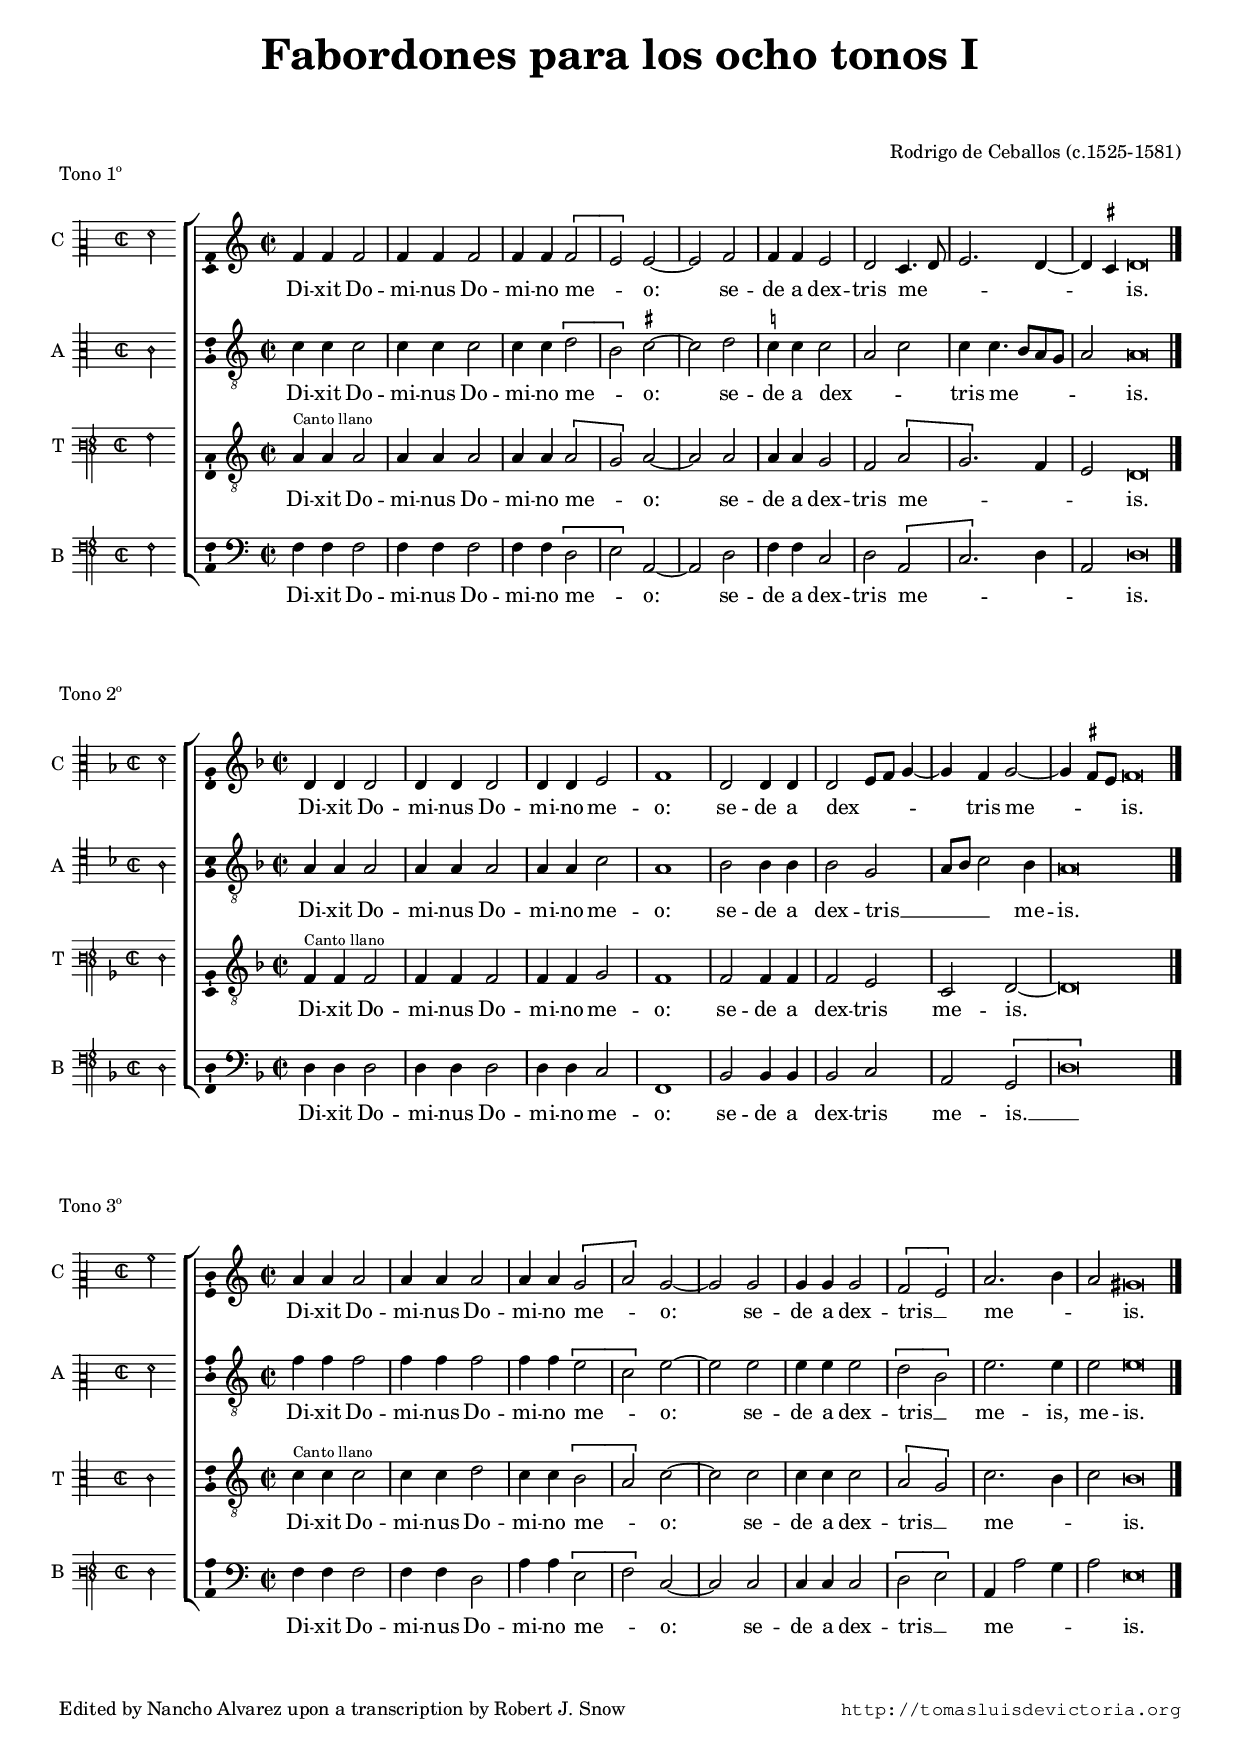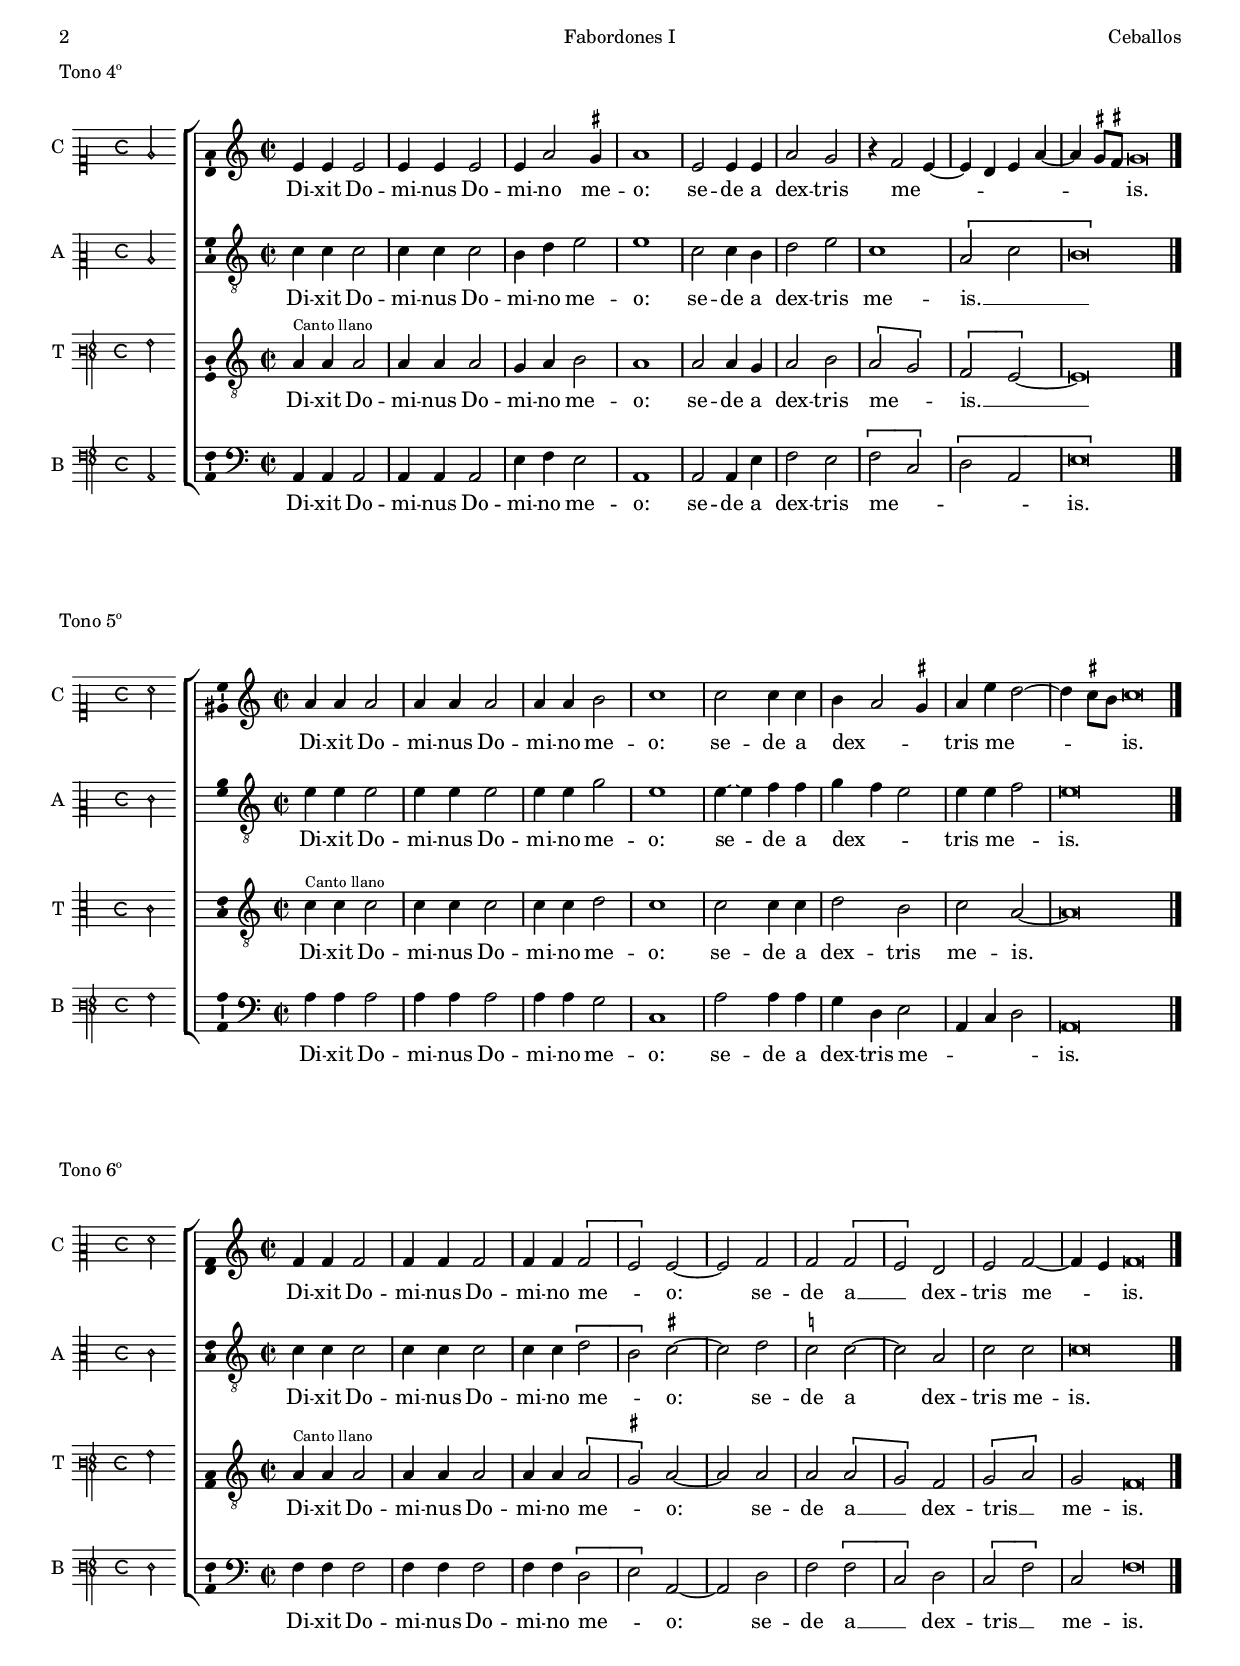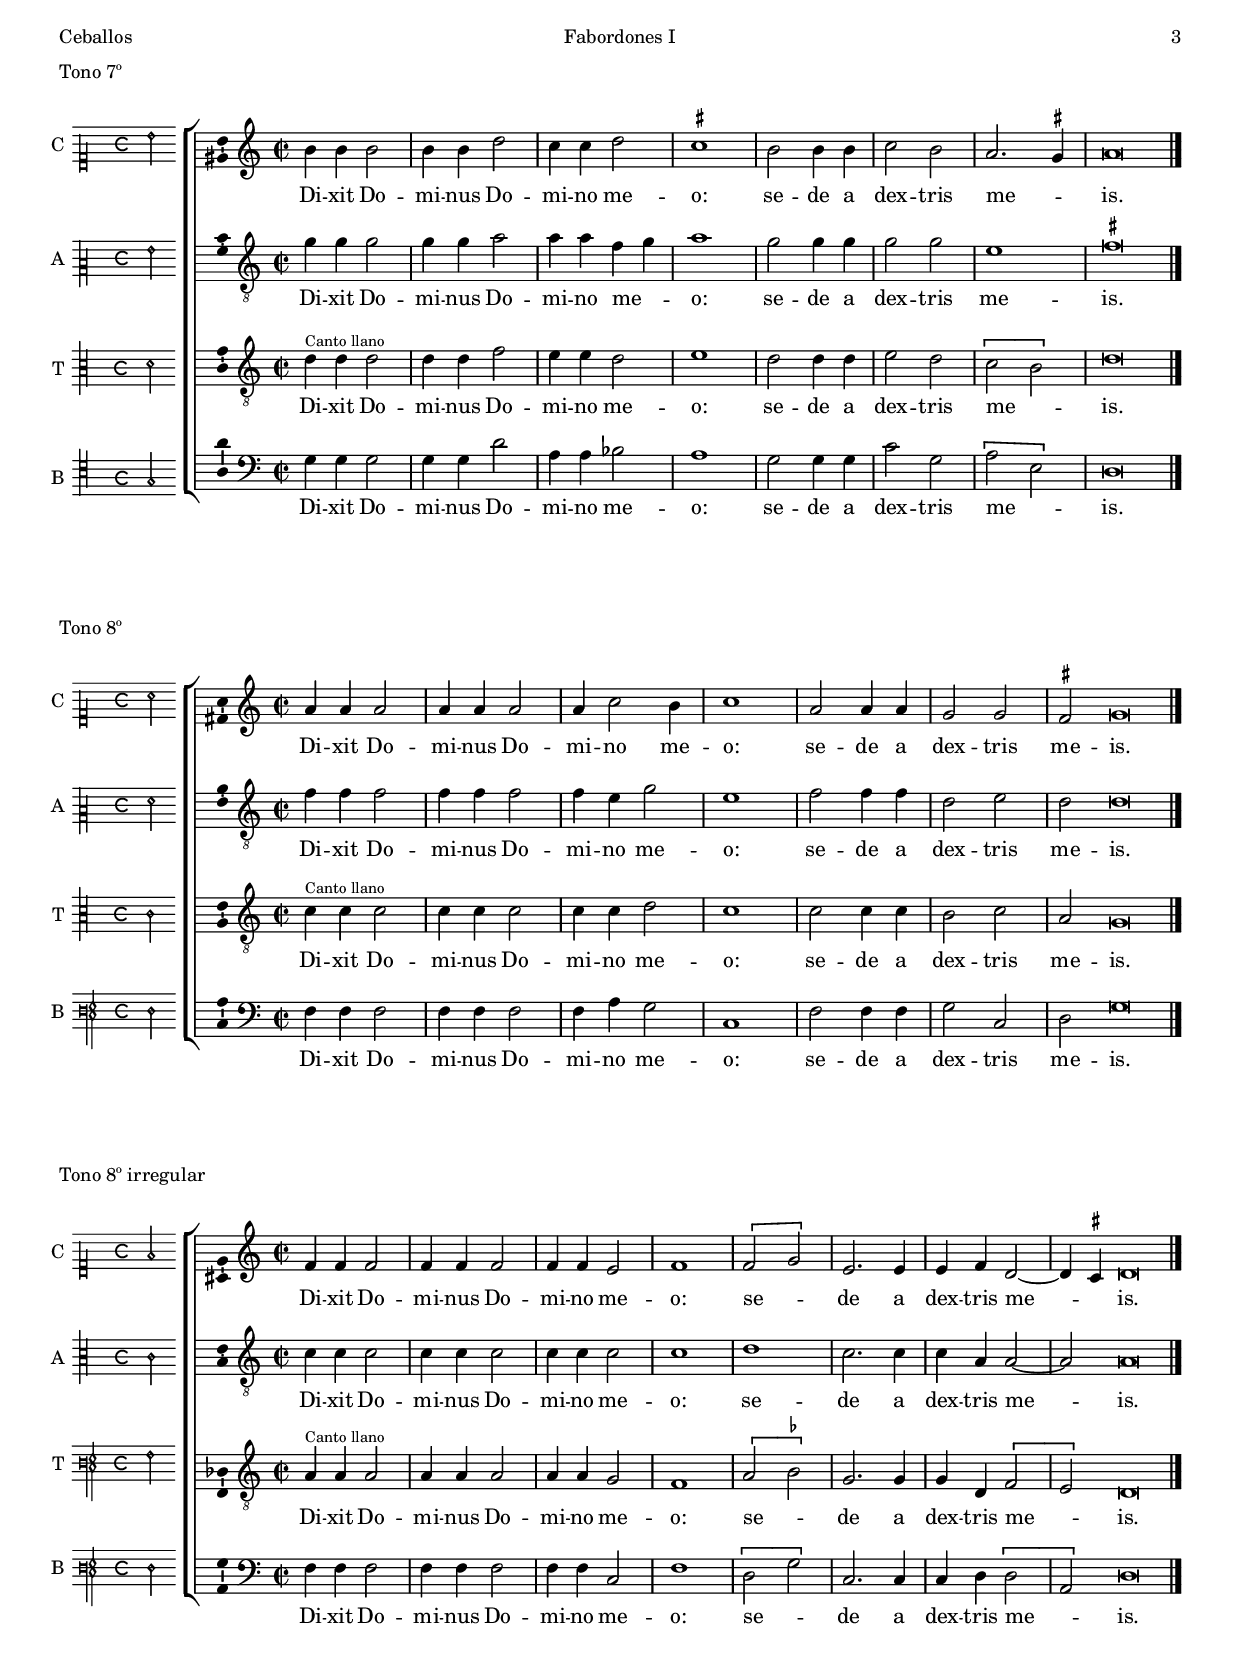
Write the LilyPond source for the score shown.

\version "2.22.0"

#(set-default-paper-size "a4")
#(set-global-staff-size 16.4)
#(ly:set-option 'point-and-click #f)
%mobile -s15.5 -i2.0 -ball

italicas=\override LyricText.font-shape = #'italic
rectas=\override LyricText.font-shape = #'upright
ss=\once \set suggestAccidentals = ##t
incipitwidth = 17.5
mtempo={\tempo 4 = 100}
mtempob={\tempo 4 = 50}
mt=#(define-music-function (offset) (number?) ; move lyric text
      #{ \once \override LyricText.X-offset = -$offset #})

htitle="Fabordones I"
hcomposer="Ceballos"

\header {
	title=\markup{\fontsize #3 "Fabordones para los ocho tonos I"}
	subtitle=\markup{\null \vspace #2 }
	composer="Rodrigo de Ceballos (c.1525-1581)"
        pdfauthor=\composer
	%opus="(-)"
%	poet=\markup{"}
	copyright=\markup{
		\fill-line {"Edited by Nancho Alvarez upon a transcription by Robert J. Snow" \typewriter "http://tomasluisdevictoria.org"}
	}
%	tagline=""
}


\markup{"Tono 1º"}


global={\key c \major \time 2/2
        \skip 1*9       
	\bar "|."
}

cantus=\relative c'{
	  f4 f f2
	  f4 f f2
	  f4 f \[f2
	  e\] e ~
	  e2 f
	  f4 f e2
	  d c4. d8
	  e2. d4 ~
	  d \ss cis \mtempob d\breve*1/4 \mtempo
}

altus=\relative c'{
	c4 c c2
	c4 c c2
	c4 c \[d2
	b\] \ss cis ~
	\ss cis d2
	\ss c!4 c c2
	a c
	c4 c4. b8 a g
	a2 a\breve*1/4
}

tenor=\relative c'{
s4*0^\markup{\fontsize #-2 "Canto llano"}
       a4 a a2
       a4 a a2
       a4 a \[a2
       g\] a ~
       a a2
       a4 a g2
       f \[a
       g2.\] f4
       e2 d\breve*1/4
}

bassus=\relative c{
	f4 f f2
	f4 f f2
	f4 f \[d2
	e\] a,2 ~
	a d2
	f4 f c2
	d \[a
	c2.\] d4
	a2 d\breve*1/4
}

textocantus=\lyricmode{
Di -- xit Do -- mi -- nus Do -- mi -- no me -- _ o:
se -- de a dex -- tris me -- _ _ _ _ is.
}

textoaltus=\lyricmode{
Di -- xit Do -- mi -- nus Do -- mi -- no me -- _ o:
se -- de a dex -- _ _ _tris me -- _ _ _ _ is.
}

textotenor=\lyricmode{
Di -- xit Do -- mi -- nus Do -- mi -- no me -- _ o:
se -- de a dex -- tris me -- _ _ _ is.
}

textobassus=\lyricmode{
Di -- xit Do -- mi -- nus Do -- mi -- no me -- _ o:
se -- de a dex -- tris me -- _ _ _ is.
}


incipitcantus=\markup{
	\score{
		{ 
		\set Staff.instrumentName="C "
		\override NoteHead.style = #'neomensural
		\override Staff.TimeSignature.style = #'neomensural
		\cadenzaOn 
		\clef "petrucci-c2"
		\key c \major
		\time 2/2
                f'2
		} 

	\layout { line-width=\incipitwidth indent = 0 }
	}
}

incipitaltus=\markup{
	\score{
		{ 
		\set Staff.instrumentName="A "
		\override NoteHead.style = #'neomensural 
		\override Staff.TimeSignature.style = #'neomensural
		\cadenzaOn 
		\clef "petrucci-c3"
		\key c \major
		\time 2/2
                c'2
		} 
	\layout { line-width=\incipitwidth indent = 0 }
	}
}


incipittenor=\markup{
	\score{
		{ 
		\set Staff.instrumentName="T "
		\override NoteHead.style = #'neomensural 
		\override Staff.TimeSignature.style = #'neomensural
		\cadenzaOn 
		\clef "petrucci-f3"
		\key c \major
		\time 2/2
                a2
		} 
	\layout { line-width=\incipitwidth indent=0 }
	}
}

incipitbassus=\markup{
	\score{
		{ 
		\set Staff.instrumentName="B "
		\override NoteHead.style = #'neomensural
		\override Staff.TimeSignature.style = #'neomensural
		\cadenzaOn 
		\clef "petrucci-f4"
		\key c \major
		\time 2/2
                f2
		} 
	\layout { line-width=\incipitwidth indent = 0 }
	}
}

\score {\transpose c' c'{
\new ChoirStaff<<

	\new Staff <<\global
	\new Voice="v1" {
		\set Staff.instrumentName=\incipitcantus
		\clef "treble"
		\cantus }
	\new Lyrics \lyricsto "v1" {\textocantus }
	>>

	\new Staff <<\global
	\new Voice="v2" {
		\set Staff.instrumentName=\incipitaltus
		\clef "G_8"
		\altus }
	\new Lyrics \lyricsto "v2" {\textoaltus }
	>>
	
	\new Staff <<\global
	\new Voice="v3" {
		\set Staff.instrumentName=\incipittenor
		\clef "G_8"
		\tenor }
	\new Lyrics \lyricsto "v3" {\textotenor }
	>>

	\new Staff <<\global
	\new Voice="v4" {
		\set Staff.instrumentName=\incipitbassus
		\clef "bass"
		\bassus }
	\new Lyrics \lyricsto "v4" {\textobassus }
	>>
	
>>

	} % transpose

\layout{ 
	\context {\Lyrics 
		\override VerticalAxisGroup.staff-affinity = #UP
		\override VerticalAxisGroup.nonstaff-relatedstaff-spacing =
			#'((basic-distance . 0) (minimum-distance . 0) (padding . 1))
		\override LyricText.font-size = #1.2
		\override LyricHyphen.minimum-distance = #0.5
	}
	\context {\Score 
		tempoHideNote = ##t
		\override BarNumber.padding = #2 
	}
	\context {\Voice 
		%melismaBusyProperties = #'()
		%autoBeaming = ##f
	}
	\context {\Staff 
                %\RemoveEmptyStaves
                %\override VerticalAxisGroup.remove-first = ##t
		\override VerticalAxisGroup.staff-staff-spacing =
			#'((basic-distance . 11) (minimum-distance . 0) (padding . 1))
		\consists Ambitus_engraver 
		\override LigatureBracket.padding = #1
	}
}

%\midi { \mtempo }

}

%%%%%%%%%%%%%%%%%%%%%% tono 2 %%%%%%%%%%%%%%%%%%%%%%%

%tablet \pageBreak
\markup{"Tono 2º"}

global={\key f \major \time 2/2
        \skip 1*8
	\bar "|."
}

cantus=\relative c'{
	d4 d d2
	d4 d d2
	d4 d e2
	f1
	d2 d4 d
	d2 e8 f g4 ~
	g f g2 ~
	g4 \ss fis8 e \mtempob fis\breve*1/4 \mtempo
}

altus=\relative c'{
	a4 a a2
	a4 a a2
	a4 a c2
	a1
	bes2 bes4 bes
	bes2 g 
	a8 bes c2 bes4
	a\breve*1/2
}

tenor=\relative c{
s4*0^\markup{\fontsize #-2 "Canto llano"}
       f4 f f2
       f4 f f2
       f4 f g2
       f1
       f2 f4 f
       f2 e
       c d ~
       d\breve*1/2
}

bassus=\relative c{
	d4 d d2
	d4 d d2
	d4 d c2
	f,1
	bes2 bes4 bes
	bes2 c
	a \[g
	d'\breve*1/2\]
}

textocantus=\lyricmode{
Di -- xit Do -- mi -- nus Do -- mi -- no me -- o:
se -- de a dex -- _ _ _ tris me -- _ _ is.
}

textoaltus=\lyricmode{
Di -- xit Do -- mi -- nus Do -- mi -- no me -- o:
se -- de a dex -- tris __ _ _ _ me -- is.
}

textotenor=\lyricmode{
Di -- xit Do -- mi -- nus Do -- mi -- no me -- o:
se -- de a dex -- tris me -- is.
}

textobassus=\lyricmode{
Di -- xit Do -- mi -- nus Do -- mi -- no me -- o:
se -- de a dex -- tris me -- is. __ _
}


incipitcantus=\markup{
	\score{
		{ 
		\set Staff.instrumentName="C "
		\override NoteHead.style = #'neomensural
		\override Staff.TimeSignature.style = #'neomensural
		\cadenzaOn 
		\clef "petrucci-c3"
		\key f \major
		\time 2/2
                d'2
		} 

	\layout { line-width=\incipitwidth indent = 0 }
	}
}

incipitaltus=\markup{
	\score{
		{ 
		\set Staff.instrumentName="A "
		\override NoteHead.style = #'neomensural 
		\override Staff.TimeSignature.style = #'neomensural
		\cadenzaOn 
		\clef "petrucci-c4"
		\key f \major
		\time 2/2
                a2
		} 
	\layout { line-width=\incipitwidth indent = 0 }
	}
}


incipittenor=\markup{
	\score{
		{ 
		\set Staff.instrumentName="T "
		\override NoteHead.style = #'neomensural 
		\override Staff.TimeSignature.style = #'neomensural
		\cadenzaOn 
		\clef "petrucci-f3"
		\key f \major
		\time 2/2
                f2
		} 
	\layout { line-width=\incipitwidth indent=0 }
	}
}

incipitbassus=\markup{
	\score{
		{ 
		\set Staff.instrumentName="B "
		\override NoteHead.style = #'neomensural
		\override Staff.TimeSignature.style = #'neomensural
		\cadenzaOn 
		\clef "petrucci-f4"
		\key f \major
		\time 2/2
                d2
		} 
	\layout { line-width=\incipitwidth indent = 0 }
	}
}

\score {\transpose c' c'{  
\new ChoirStaff<<

	\new Staff <<\global
	\new Voice="v1" {
		\set Staff.instrumentName=\incipitcantus
		\clef "treble"
		\cantus }
	\new Lyrics \lyricsto "v1" {\textocantus }
	>>

	\new Staff <<\global
	\new Voice="v2" {
		\set Staff.instrumentName=\incipitaltus
		\clef "G_8"
		\altus }
	\new Lyrics \lyricsto "v2" {\textoaltus }
	>>
	
	\new Staff <<\global
	\new Voice="v3" {
		\set Staff.instrumentName=\incipittenor
		\clef "G_8"
		\tenor }
	\new Lyrics \lyricsto "v3" {\textotenor }
	>>

	\new Staff <<\global
	\new Voice="v4" {
		\set Staff.instrumentName=\incipitbassus
		\clef "bass"
		\bassus }
	\new Lyrics \lyricsto "v4" {\textobassus }
	>>
	
>>

	} % transpose

\layout{ 
	\context {\Lyrics 
		\override VerticalAxisGroup.staff-affinity = #UP
		\override VerticalAxisGroup.nonstaff-relatedstaff-spacing =
			#'((basic-distance . 0) (minimum-distance . 0) (padding . 1))
		\override LyricText.font-size = #1.2
		\override LyricHyphen.minimum-distance = #0.5
	}
	\context {\Score 
		tempoHideNote = ##t
		\override BarNumber.padding = #2 
	}
	\context {\Voice 
		%melismaBusyProperties = #'()
		%autoBeaming = ##f
	}
	\context {\Staff 
                %\RemoveEmptyStaves
                %\override VerticalAxisGroup.remove-first = ##t
		\override VerticalAxisGroup.staff-staff-spacing =
			#'((basic-distance . 11) (minimum-distance . 0) (padding . 1))
		\consists Ambitus_engraver 
		\override LigatureBracket.padding = #1
	}
}

%\midi { \mtempo }

}

%%%%%%%%%%%%%%%% tono 3 %%%%%%%%%%%%%%%%%5

%tablet \pageBreak
\markup{"Tono 3º"}

global={\key c \major \time 2/2
        \skip 1*9
	\bar "|."
}

cantus=\relative c''{
	a4 a a2
	a4 a a2
	a4 a \[g2
	a\] g2 ~
	g g2
	g4 g g2
	\[f2 e\]
	a2. b4
	a2 \mtempob gis\breve*1/4 \mtempo
}

altus=\relative c'{
	f4 f f2
	f4 f f2
	f4 f \[e2
	c\] e2 ~
	e e2
	e4 e e2
	\[d b\]
	e2. e4
	e2 e\breve*1/4
}

tenor=\relative c'{
s4*0^\markup{\fontsize #-2 "Canto llano"}
       c4 c c2
       c4 c d2
       c4 c \[b2
       a\] c2 ~
       c c2
       c4 c c2
       \[a g\]
       c2. b4
       c2 b\breve*1/4
}

bassus=\relative c{
	f4 f f2
	f4 f d2
	a'4 a \[e2
	f\] c2 ~
	c c2
	c4 c c2
	\[d2 e\]
	a,4 a'2 g4
	a2 e\breve*1/4
}

textocantus=\lyricmode{
Di -- xit Do -- mi -- nus Do -- mi -- no me -- _ o:
se -- de a dex -- tris __ _ me -- _ _ is.
}

textoaltus=\lyricmode{
Di -- xit Do -- mi -- nus Do -- mi -- no me -- _ o:
se -- de a dex -- tris __ _ me -- is, me -- is.
}

textotenor=\lyricmode{
Di -- xit Do -- mi -- nus Do -- mi -- no me -- _ o:
se -- de a dex -- tris __ _ me -- _ _ is.
}

textobassus=\lyricmode{
Di -- xit Do -- mi -- nus Do -- mi -- no me -- _ o:
se -- de a dex -- tris __ _ me -- _ _ _ is.
}


incipitcantus=\markup{
	\score{
		{ 
		\set Staff.instrumentName="C "
		\override NoteHead.style = #'neomensural
		\override Staff.TimeSignature.style = #'neomensural
		\cadenzaOn 
		\clef "petrucci-c2"
		\key c \major
		\time 2/2
                a'2
		} 

	\layout { line-width=\incipitwidth indent = 0 }
	}
}

incipitaltus=\markup{
	\score{
		{ 
		\set Staff.instrumentName="A "
		\override NoteHead.style = #'neomensural 
		\override Staff.TimeSignature.style = #'neomensural
		\cadenzaOn 
		\clef "petrucci-c2"
		\key c \major
		\time 2/2
                f'2
		} 
	\layout { line-width=\incipitwidth indent = 0 }
	}
}


incipittenor=\markup{
	\score{
		{ 
		\set Staff.instrumentName="T "
		\override NoteHead.style = #'neomensural 
		\override Staff.TimeSignature.style = #'neomensural
		\cadenzaOn 
		\clef "petrucci-c3"
		\key c \major
		\time 2/2
                c'2
		} 
	\layout { line-width=\incipitwidth indent=0 }
	}
}

incipitbassus=\markup{
	\score{
		{ 
		\set Staff.instrumentName="B "
		\override NoteHead.style = #'neomensural
		\override Staff.TimeSignature.style = #'neomensural
		\cadenzaOn 
		\clef "petrucci-f3"
		\key c \major
		\time 2/2
                f2
		} 
	\layout { line-width=\incipitwidth indent = 0 }
	}
}

\score {\transpose c' c'{
\new ChoirStaff<<

	\new Staff <<\global
	\new Voice="v1" {
		\set Staff.instrumentName=\incipitcantus
		\clef "treble"
		\cantus }
	\new Lyrics \lyricsto "v1" {\textocantus }
	>>

	\new Staff <<\global
	\new Voice="v2" {
		\set Staff.instrumentName=\incipitaltus
		\clef "G_8"
		\altus }
	\new Lyrics \lyricsto "v2" {\textoaltus }
	>>
	
	\new Staff <<\global
	\new Voice="v3" {
		\set Staff.instrumentName=\incipittenor
		\clef "G_8"
		\tenor }
	\new Lyrics \lyricsto "v3" {\textotenor }
	>>

	\new Staff <<\global
	\new Voice="v4" {
		\set Staff.instrumentName=\incipitbassus
		\clef "bass"
		\bassus }
	\new Lyrics \lyricsto "v4" {\textobassus }
	>>
	
>>

	} % transpose

\layout{ 
	\context {\Lyrics 
		\override VerticalAxisGroup.staff-affinity = #UP
		\override VerticalAxisGroup.nonstaff-relatedstaff-spacing =
			#'((basic-distance . 0) (minimum-distance . 0) (padding . 1))
		\override LyricText.font-size = #1.2
		\override LyricHyphen.minimum-distance = #0.5
	}
	\context {\Score 
		tempoHideNote = ##t
		\override BarNumber.padding = #2 
	}
	\context {\Voice 
		%melismaBusyProperties = #'()
		%autoBeaming = ##f
	}
	\context {\Staff 
                %\RemoveEmptyStaves
                %\override VerticalAxisGroup.remove-first = ##t
		\override VerticalAxisGroup.staff-staff-spacing =
			#'((basic-distance . 11) (minimum-distance . 0) (padding . 1))
		\consists Ambitus_engraver 
		\override LigatureBracket.padding = #1
	}
}

%\midi { \mtempo }

}

%%%%%%%%%%%%%%% tono 4 %%%%%%%%%%%%%%%%%%%%%

%tablet \pageBreak
\markup{\vspace #1 "Tono 4º"}

global={\key c \major \time 2/2
        \skip 1*9
	\bar "|."
}

cantus=\relative c'{
	e4 e e2
	e4 e e2
	e4 a2 \ss gis4
	a1
	e2 e4 e
	a2 g
	r4 f2 e4 ~
	e d e a ~
	a \ss gis8 \ss fis \mtempob gis\breve*1/4 \mtempo
}

altus=\relative c'{
	c4 c c2
	c4 c c2
	b4 d e2
	e1
	c2 c4 b
	d2 e
	c1
	\[a2 c
	b\breve*1/2\]
}

tenor=\relative c'{
s4*0^\markup{\fontsize #-2 "Canto llano"}
        a4 a a2
        a4 a a2
        g4 a b2
        a1
        a2 a4 g
        a2 b
        \[a2 g\]
        \[f2 e ~ \]
        e\breve*1/2
}

bassus=\relative c{
	a4 a a2
	a4 a a2
	e'4 f e2
	a,1
	a2 a4 e'
	f2 e
	\[f2 c\]
	\[d2 a
	e'\breve*1/2 \]
}

textocantus=\lyricmode{
Di -- xit Do -- mi -- nus Do -- mi -- no me -- o:
se -- de a dex -- tris me -- _ _ _ _ _ _ is.
}

textoaltus=\lyricmode{
Di -- xit Do -- mi -- nus Do -- mi -- no me -- o:
se -- de a dex -- tris me -- is. __ _ _ 
}

textotenor=\lyricmode{
Di -- xit Do -- mi -- nus Do -- mi -- no me -- o:
se -- de a dex -- tris me -- _ is. __ _ 
}

textobassus=\lyricmode{
Di -- xit Do -- mi -- nus Do -- mi -- no me -- o:
se -- de a dex -- tris me -- _ _ _ is. % falta dextris
}


incipitcantus=\markup{
	\score{
		{ 
		\set Staff.instrumentName="C "
		\override NoteHead.style = #'neomensural
		\override Staff.TimeSignature.style = #'neomensural
		\cadenzaOn 
		\clef "petrucci-c1"
		\key c \major
		\time 4/4
                e'2
		} 

	\layout { line-width=\incipitwidth indent = 0 }
	}
}

incipitaltus=\markup{
	\score{
		{ 
		\set Staff.instrumentName="A "
		\override NoteHead.style = #'neomensural 
		\override Staff.TimeSignature.style = #'neomensural
		\cadenzaOn 
		\clef "petrucci-c2"
		\key c \major
		\time 4/4
                c'2
		} 
	\layout { line-width=\incipitwidth indent = 0 }
	}
}


incipittenor=\markup{
	\score{
		{ 
		\set Staff.instrumentName="T "
		\override NoteHead.style = #'neomensural 
		\override Staff.TimeSignature.style = #'neomensural
		\cadenzaOn 
		\clef "petrucci-f3"
		\key c \major
		\time 4/4
                a2
		} 
	\layout { line-width=\incipitwidth indent=0 }
	}
}

incipitbassus=\markup{
	\score{
		{ 
		\set Staff.instrumentName="B "
		\override NoteHead.style = #'neomensural
		\override Staff.TimeSignature.style = #'neomensural
		\cadenzaOn 
		\clef "petrucci-f4"
		\key c \major
		\time 4/4
                a,2
		} 
	\layout { line-width=\incipitwidth indent = 0 }
	}
}

\score {\transpose c' c'{
\new ChoirStaff<<

	\new Staff <<\global
	\new Voice="v1" {
		\set Staff.instrumentName=\incipitcantus
		\clef "treble"
		\cantus }
	\new Lyrics \lyricsto "v1" {\textocantus }
	>>

	\new Staff <<\global
	\new Voice="v2" {
		\set Staff.instrumentName=\incipitaltus
		\clef "G_8"
		\altus }
	\new Lyrics \lyricsto "v2" {\textoaltus }
	>>
	
	\new Staff <<\global
	\new Voice="v3" {
		\set Staff.instrumentName=\incipittenor
		\clef "G_8"
		\tenor }
	\new Lyrics \lyricsto "v3" {\textotenor }
	>>

	\new Staff <<\global
	\new Voice="v4" {
		\set Staff.instrumentName=\incipitbassus
		\clef "bass"
		\bassus }
	\new Lyrics \lyricsto "v4" {\textobassus }
	>>
	
>>

	} % transpose

\layout{ 
	\context {\Lyrics 
		\override VerticalAxisGroup.staff-affinity = #UP
		\override VerticalAxisGroup.nonstaff-relatedstaff-spacing =
			#'((basic-distance . 0) (minimum-distance . 0) (padding . 1))
		\override LyricText.font-size = #1.2
		\override LyricHyphen.minimum-distance = #0.5
	}
	\context {\Score 
		tempoHideNote = ##t
		\override BarNumber.padding = #2 
	}
	\context {\Voice 
		%melismaBusyProperties = #'()
		%autoBeaming = ##f
	}
	\context {\Staff 
                %\RemoveEmptyStaves
                %\override VerticalAxisGroup.remove-first = ##t
		\override VerticalAxisGroup.staff-staff-spacing =
			#'((basic-distance . 11) (minimum-distance . 0) (padding . 1))
		\consists Ambitus_engraver 
		\override LigatureBracket.padding = #1
	}
}

%\midi { \mtempo }

}

%%%%%%%%%%%%%%%%%%% tono 5 %%%%%%%%%%%%%%%%%%%

%tablet \pageBreak
\markup{"Tono 5º"}

global={\key c \major \time 2/2
        \skip 1*8
	\bar "|."
}

cantus=\relative c''{
	a4 a a2
	a4 a a2
	a4 a b2
	c1
	c2 c4 c
	b4 a2 \ss gis4
	a4 e' d2 ~
	d4 \ss cis8 b \mtempob cis\breve*1/4 \mtempo
}

altus=\relative c'{
	e4 e e2
	e4 e e2
	e4 e g2
	e1
	\tieDashed
	e4 ~ e f f
	\tieSolid
	g f e2
	e4 e f2
	e\breve*1/2
}

tenor=\relative c'{
s4*0^\markup{\fontsize #-2 "Canto llano"}
       c4 c c2
       c4 c c2
       c4 c d2
       c1
       c2 c4 c
       d2 b
       c a ~
       a\breve*1/2
}

bassus=\relative c'{
       a4 a a2
       a4 a a2
       a4 a g2
       c,1
       a'2 a4 a
       g4 d e2
       a,4 c d2
       a\breve*1/2
}

textocantus=\lyricmode{
Di -- xit Do -- mi -- nus Do -- mi -- no me -- o:
se -- de a dex -- _ _ tris me -- _ _ _ is.
}

textoaltus=\lyricmode{
Di -- xit Do -- mi -- nus Do -- mi -- no me -- o:
se -- de a dex -- _ _ tris me -- _ is.
}

textotenor=\lyricmode{
Di -- xit Do -- mi -- nus Do -- mi -- no me -- o:
se -- de a dex -- tris me -- is.
}

textobassus=\lyricmode{
Di -- xit Do -- mi -- nus Do -- mi -- no me -- o:
se -- de a dex -- tris me -- _ _ _ is.
}


incipitcantus=\markup{
	\score{
		{ 
		\set Staff.instrumentName="C "
		\override NoteHead.style = #'neomensural
		\override Staff.TimeSignature.style = #'neomensural
		\cadenzaOn 
		\clef "petrucci-c1"
		\key c \major
		\time 4/4
                a'2
		} 

	\layout { line-width=\incipitwidth indent = 0 }
	}
}

incipitaltus=\markup{
	\score{
		{ 
		\set Staff.instrumentName="A "
		\override NoteHead.style = #'neomensural 
		\override Staff.TimeSignature.style = #'neomensural
		\cadenzaOn 
		\clef "petrucci-c2"
		\key c \major
		\time 4/4
                e'2
		} 
	\layout { line-width=\incipitwidth indent = 0 }
	}
}


incipittenor=\markup{
	\score{
		{ 
		\set Staff.instrumentName="T "
		\override NoteHead.style = #'neomensural 
		\override Staff.TimeSignature.style = #'neomensural
		\cadenzaOn 
		\clef "petrucci-c3"
		\key c \major
		\time 4/4
                c'2
		} 
	\layout { line-width=\incipitwidth indent=0 }
	}
}

incipitbassus=\markup{
	\score{
		{ 
		\set Staff.instrumentName="B "
		\override NoteHead.style = #'neomensural
		\override Staff.TimeSignature.style = #'neomensural
		\cadenzaOn 
		\clef "petrucci-f3"
		\key c \major
		\time 4/4
                a2
		} 
	\layout { line-width=\incipitwidth indent = 0 }
	}
}

\score {\transpose c' c'{
\new ChoirStaff<<

	\new Staff <<\global
	\new Voice="v1" {
		\set Staff.instrumentName=\incipitcantus
		\clef "treble"
		\cantus }
	\new Lyrics \lyricsto "v1" {\textocantus }
	>>

	\new Staff <<\global
	\new Voice="v2" {
		\set Staff.instrumentName=\incipitaltus
		\clef "G_8"
		\altus }
	\new Lyrics \lyricsto "v2" {\textoaltus }
	>>
	
	\new Staff <<\global
	\new Voice="v3" {
		\set Staff.instrumentName=\incipittenor
		\clef "G_8"
		\tenor }
	\new Lyrics \lyricsto "v3" {\textotenor }
	>>

	\new Staff <<\global
	\new Voice="v4" {
		\set Staff.instrumentName=\incipitbassus
		\clef "bass"
		\bassus }
	\new Lyrics \lyricsto "v4" {\textobassus }
	>>
	
>>

	} % transpose

\layout{ 
	\context {\Lyrics 
		\override VerticalAxisGroup.staff-affinity = #UP
		\override VerticalAxisGroup.nonstaff-relatedstaff-spacing =
			#'((basic-distance . 0) (minimum-distance . 0) (padding . 1))
		\override LyricText.font-size = #1.2
		\override LyricHyphen.minimum-distance = #0.5
	}
	\context {\Score 
		tempoHideNote = ##t
		\override BarNumber.padding = #2 
	}
	\context {\Voice 
		%melismaBusyProperties = #'()
		%autoBeaming = ##f
	}
	\context {\Staff 
                %\RemoveEmptyStaves
                %\override VerticalAxisGroup.remove-first = ##t
		\override VerticalAxisGroup.staff-staff-spacing =
			#'((basic-distance . 11) (minimum-distance . 0) (padding . 1))
		\consists Ambitus_engraver 
		\override LigatureBracket.padding = #1
	}
}

%\midi { \mtempo }

}

%%%%%%%%%%%%%%%%%%%%%%% tono 6 %%%%%%%%%%%%%%%%%%

%tablet \pageBreak
\markup{"Tono 6º"}

global={\key c \major \time 2/2
        \skip 1*9
	\bar "|."
}

cantus=\relative c'{
	f4 f f2
	f4 f f2
	f4 f \[f2
	e\] e2 ~
	e f2
	f \[f2
	e\] d
	e f2 ~
	f4 e \mtempob f\breve*1/4 \mtempo
}

altus=\relative c'{
	c4 c c2
	c4 c c2
	c4 c \[d2
	b\] \ss cis ~
	\ss cis d
	\ss c! c ~
	c a
	c c
	c\breve*1/2
}

tenor=\relative c'{
s4*0^\markup{\fontsize #-2 "Canto llano"}
        a4 a a2 
        a4 a a2
        a4 a \[a2
        \ss gis\] a2 ~
        a a
        a \[a 
        g\] f
        \[g a\]
        g f\breve*1/4
}

bassus=\relative c{
	f4 f f2
	f4 f f2
	f4 f \[d2
	e\] a,2 ~
	a d2
	f \[f
	c\] d2
	\[c f\]
	c f\breve*1/4
}

textocantus=\lyricmode{
Di -- xit Do -- mi -- nus Do -- mi -- no me -- _ o:
se -- de a __ _ dex -- tris me -- _ is.
}

textoaltus=\lyricmode{
Di -- xit Do -- mi -- nus Do -- mi -- no me -- _ o:
se -- de a dex -- tris me -- is.
}

textotenor=\lyricmode{
Di -- xit Do -- mi -- nus Do -- mi -- no me -- _ o:
se -- de a __ _ dex -- tris __ _ me -- is.
}

textobassus=\lyricmode{
Di -- xit Do -- mi -- nus Do -- mi -- no me -- _ o:
se -- de a __ _ dex -- tris __ _ me -- is.
}


incipitcantus=\markup{
	\score{
		{ 
		\set Staff.instrumentName="C "
		\override NoteHead.style = #'neomensural
		\override Staff.TimeSignature.style = #'neomensural
		\cadenzaOn 
		\clef "petrucci-c2"
		\key c \major
		\time 4/4
                f'2
		} 

	\layout { line-width=\incipitwidth indent = 0 }
	}
}

incipitaltus=\markup{
	\score{
		{ 
		\set Staff.instrumentName="A "
		\override NoteHead.style = #'neomensural 
		\override Staff.TimeSignature.style = #'neomensural
		\cadenzaOn 
		\clef "petrucci-c3"
		\key c \major
		\time 4/4
                c'2
		} 
	\layout { line-width=\incipitwidth indent = 0 }
	}
}


incipittenor=\markup{
	\score{
		{ 
		\set Staff.instrumentName="T "
		\override NoteHead.style = #'neomensural 
		\override Staff.TimeSignature.style = #'neomensural
		\cadenzaOn 
		\clef "petrucci-f3"
		\key c \major
		\time 4/4
                a2
		} 
	\layout { line-width=\incipitwidth indent=0 }
	}
}

incipitbassus=\markup{
	\score{
		{ 
		\set Staff.instrumentName="B "
		\override NoteHead.style = #'neomensural
		\override Staff.TimeSignature.style = #'neomensural
		\cadenzaOn 
		\clef "petrucci-f3"
		\key c \major
		\time 4/4
                f2
		} 
	\layout { line-width=\incipitwidth indent = 0 }
	}
}

\score {\transpose c' c'{
\new ChoirStaff<<

	\new Staff <<\global
	\new Voice="v1" {
		\set Staff.instrumentName=\incipitcantus
		\clef "treble"
		\cantus }
	\new Lyrics \lyricsto "v1" {\textocantus }
	>>

	\new Staff <<\global
	\new Voice="v2" {
		\set Staff.instrumentName=\incipitaltus
		\clef "G_8"
		\altus }
	\new Lyrics \lyricsto "v2" {\textoaltus }
	>>
	
	\new Staff <<\global
	\new Voice="v3" {
		\set Staff.instrumentName=\incipittenor
		\clef "G_8"
		\tenor }
	\new Lyrics \lyricsto "v3" {\textotenor }
	>>

	\new Staff <<\global
	\new Voice="v4" {
		\set Staff.instrumentName=\incipitbassus
		\clef "bass"
		\bassus }
	\new Lyrics \lyricsto "v4" {\textobassus }
	>>
	
>>

	} % transpose

\layout{ 
	\context {\Lyrics 
		\override VerticalAxisGroup.staff-affinity = #UP
		\override VerticalAxisGroup.nonstaff-relatedstaff-spacing =
			#'((basic-distance . 0) (minimum-distance . 0) (padding . 1))
		\override LyricText.font-size = #1.2
		\override LyricHyphen.minimum-distance = #0.5
	}
	\context {\Score 
		tempoHideNote = ##t
		\override BarNumber.padding = #2 
	}
	\context {\Voice 
		%melismaBusyProperties = #'()
		%autoBeaming = ##f
	}
	\context {\Staff 
                %\RemoveEmptyStaves
                %\override VerticalAxisGroup.remove-first = ##t
		\override VerticalAxisGroup.staff-staff-spacing =
			#'((basic-distance . 11) (minimum-distance . 0) (padding . 1))
		\consists Ambitus_engraver 
		\override LigatureBracket.padding = #1
	}
}

%\midi { \mtempo }

}

%%%%%%%%%%%%%%%%% tono 7 %%%%%%%%%%%%%%%%%%

\pageBreak
\markup{\vspace #1 "Tono 7º"}

global={\key c \major \time 2/2
        \skip 1*8
	\bar "|."
}

cantus=\relative c''{
	b4 b b2
	b4 b d2
	c4 c d2
	\ss cis1
	b2 b4 b
	c2 b
	a2. \ss gis4
	a\breve*1/2
}

altus=\relative c''{
	g4 g g2
	g4 g a2
	a4 a f g
	a1
	g2 g4 g
	g2 g
	e1
	\ss fis\breve*1/2
}

tenor=\relative c'{
s4*0^\markup{\fontsize #-2 "Canto llano"}
       d4 d d2
       d4 d f2
       e4 e d2
       e1
       d2 d4 d
       e2 d
       \[c2 b\]
       d\breve*1/2
}

bassus=\relative c'{
       g4 g g2
       g4 g d'2
       a4 a bes2
       a1
       g2 g4 g
       c2 g
       \[a2 e\]
       d\breve*1/2
}

textocantus=\lyricmode{
Di -- xit Do -- mi -- nus Do -- mi -- no me -- o:
se -- de a dex -- tris me -- _ is.
}

textoaltus=\lyricmode{
Di -- xit Do -- mi -- nus Do -- mi -- no me -- _ o:
se -- de a dex -- tris me -- is.
}

textotenor=\lyricmode{
Di -- xit Do -- mi -- nus Do -- mi -- no me -- o:
se -- de a dex -- tris me -- _ is.
}

textobassus=\lyricmode{
Di -- xit Do -- mi -- nus Do -- mi -- no me -- o:
se -- de a dex -- tris me -- _ is.
}


incipitcantus=\markup{
	\score{
		{ 
		\set Staff.instrumentName="C "
		\override NoteHead.style = #'neomensural
		\override Staff.TimeSignature.style = #'neomensural
		\cadenzaOn 
		\clef "petrucci-c1"
		\key c \major
		\time 4/4
                b'2
		} 

	\layout { line-width=\incipitwidth indent = 0 }
	}
}

incipitaltus=\markup{
	\score{
		{ 
		\set Staff.instrumentName="A "
		\override NoteHead.style = #'neomensural 
		\override Staff.TimeSignature.style = #'neomensural
		\cadenzaOn 
		\clef "petrucci-c2"
		\key c \major
		\time 4/4
                g'2
		} 
	\layout { line-width=\incipitwidth indent = 0 }
	}
}


incipittenor=\markup{
	\score{
		{ 
		\set Staff.instrumentName="T "
		\override NoteHead.style = #'neomensural 
		\override Staff.TimeSignature.style = #'neomensural
		\cadenzaOn 
		\clef "petrucci-c3"
		\key c \major
		\time 4/4
                d'2
		} 
	\layout { line-width=\incipitwidth indent=0 }
	}
}

incipitbassus=\markup{
	\score{
		{ 
		\set Staff.instrumentName="B "
		\override NoteHead.style = #'neomensural
		\override Staff.TimeSignature.style = #'neomensural
		\cadenzaOn 
		\clef "petrucci-c4"
		\key c \major
		\time 4/4
                g2
		} 
	\layout { line-width=\incipitwidth indent = 0 }
	}
}

\score {\transpose c' c'{
\new ChoirStaff<<

	\new Staff <<\global
	\new Voice="v1" {
		\set Staff.instrumentName=\incipitcantus
		\clef "treble"
		\cantus }
	\new Lyrics \lyricsto "v1" {\textocantus }
	>>

	\new Staff <<\global
	\new Voice="v2" {
		\set Staff.instrumentName=\incipitaltus
		\clef "G_8"
		\altus }
	\new Lyrics \lyricsto "v2" {\textoaltus }
	>>
	
	\new Staff <<\global
	\new Voice="v3" {
		\set Staff.instrumentName=\incipittenor
		\clef "G_8"
		\tenor }
	\new Lyrics \lyricsto "v3" {\textotenor }
	>>

	\new Staff <<\global
	\new Voice="v4" {
		\set Staff.instrumentName=\incipitbassus
		\clef "bass"
		\bassus }
	\new Lyrics \lyricsto "v4" {\textobassus }
	>>
	
>>

	} % transpose

\layout{ 
	\context {\Lyrics 
		\override VerticalAxisGroup.staff-affinity = #UP
		\override VerticalAxisGroup.nonstaff-relatedstaff-spacing =
			#'((basic-distance . 0) (minimum-distance . 0) (padding . 1))
		\override LyricText.font-size = #1.2
		\override LyricHyphen.minimum-distance = #0.5
	}
	\context {\Score 
		tempoHideNote = ##t
		\override BarNumber.padding = #2 
	}
	\context {\Voice 
		%melismaBusyProperties = #'()
		%autoBeaming = ##f
	}
	\context {\Staff 
                %\RemoveEmptyStaves
                %\override VerticalAxisGroup.remove-first = ##t
		\override VerticalAxisGroup.staff-staff-spacing =
			#'((basic-distance . 11) (minimum-distance . 0) (padding . 1))
		\consists Ambitus_engraver 
		\override LigatureBracket.padding = #1
	}
}

%\midi { \mtempo }

}

%%%%%%%%%%%%% tono 8 %%%%%%%%%%%%%%%%%

%tablet \pageBreak
\markup{"Tono 8º"}

global={\key c \major \time 2/2
        \skip 1*7
	\bar "|."
}

cantus=\relative c''{
	a4 a a2
	a4 a a2
	a4 c2 b4
	c1
	a2 a4 a
	g2 g
	\ss fis \mtempob g\breve*1/4 \mtempo
}

altus=\relative c'{
	f4 f f2
	f4 f f2
	f4 e g2
	e1
	f2 f4 f
	d2 e
	d d\breve*1/4
}

tenor=\relative c'{
s4*0^\markup{\fontsize #-2 "Canto llano"}
        c4 c c2
	c4 c4 c2
	c4 c d2
	c1
	c2 c4 c
	b2 c
	a g\breve*1/4 
}

bassus=\relative c{
	f4 f f2
	f4 f f2
	f4 a g2
	c,1
	f2 f4 f
	g2 c,
	d g\breve*1/4
}

textocantus=\lyricmode{
Di -- xit Do -- mi -- nus Do -- mi -- no me -- o:
se -- de a dex -- tris me -- is.
}

textoaltus=\lyricmode{
Di -- xit Do -- mi -- nus Do -- mi -- no me -- o:
se -- de a dex -- tris me -- is.
}

textotenor=\lyricmode{
Di -- xit Do -- mi -- nus Do -- mi -- no me -- o:
se -- de a dex -- tris me -- is.
}

textobassus=\lyricmode{
Di -- xit Do -- mi -- nus Do -- mi -- no me -- o:
se -- de a dex -- tris me -- is.
}


incipitcantus=\markup{
	\score{
		{ 
		\set Staff.instrumentName="C "
		\override NoteHead.style = #'neomensural
		\override Staff.TimeSignature.style = #'neomensural
		\cadenzaOn 
		\clef "petrucci-c1"
		\key c \major
		\time 4/4
                a'2
		} 

	\layout { line-width=\incipitwidth indent = 0 }
	}
}

incipitaltus=\markup{
	\score{
		{ 
		\set Staff.instrumentName="A "
		\override NoteHead.style = #'neomensural 
		\override Staff.TimeSignature.style = #'neomensural
		\cadenzaOn 
		\clef "petrucci-c2"
		\key c \major
		\time 4/4
                f'2
		} 
	\layout { line-width=\incipitwidth indent = 0 }
	}
}


incipittenor=\markup{
	\score{
		{ 
		\set Staff.instrumentName="T "
		\override NoteHead.style = #'neomensural 
		\override Staff.TimeSignature.style = #'neomensural
		\cadenzaOn 
		\clef "petrucci-c3"
		\key c \major
		\time 4/4
                c'2
		} 
	\layout { line-width=\incipitwidth indent=0 }
	}
}

incipitbassus=\markup{
	\score{
		{ 
		\set Staff.instrumentName="B "
		\override NoteHead.style = #'neomensural
		\override Staff.TimeSignature.style = #'neomensural
		\cadenzaOn 
		\clef "petrucci-f3"
		\key c \major
		\time 4/4
                f2
		} 
	\layout { line-width=\incipitwidth indent = 0 }
	}
}

\score {\transpose c' c'{
\new ChoirStaff<<

	\new Staff <<\global
	\new Voice="v1" {
		\set Staff.instrumentName=\incipitcantus
		\clef "treble"
		\cantus }
	\new Lyrics \lyricsto "v1" {\textocantus }
	>>

	\new Staff <<\global
	\new Voice="v2" {
		\set Staff.instrumentName=\incipitaltus
		\clef "G_8"
		\altus }
	\new Lyrics \lyricsto "v2" {\textoaltus }
	>>
	
	\new Staff <<\global
	\new Voice="v3" {
		\set Staff.instrumentName=\incipittenor
		\clef "G_8"
		\tenor }
	\new Lyrics \lyricsto "v3" {\textotenor }
	>>

	\new Staff <<\global
	\new Voice="v4" {
		\set Staff.instrumentName=\incipitbassus
		\clef "bass"
		\bassus }
	\new Lyrics \lyricsto "v4" {\textobassus }
	>>
	
>>

	} % transpose

\layout{ 
	\context {\Lyrics 
		\override VerticalAxisGroup.staff-affinity = #UP
		\override VerticalAxisGroup.nonstaff-relatedstaff-spacing =
			#'((basic-distance . 0) (minimum-distance . 0) (padding . 1))
		\override LyricText.font-size = #1.2
		\override LyricHyphen.minimum-distance = #0.5
	}
	\context {\Score 
		tempoHideNote = ##t
		\override BarNumber.padding = #2 
	}
	\context {\Voice 
		%melismaBusyProperties = #'()
		%autoBeaming = ##f
	}
	\context {\Staff 
                %\RemoveEmptyStaves
                %\override VerticalAxisGroup.remove-first = ##t
		\override VerticalAxisGroup.staff-staff-spacing =
			#'((basic-distance . 11) (minimum-distance . 0) (padding . 1))
		\consists Ambitus_engraver 
		\override LigatureBracket.padding = #1
	}
}

%\midi { \mtempo }

}

%%%%%%%%%%%%%%%%%% tono 8 irregular %%%%%%%%%%%%%%%

%tablet \pageBreak
\markup{"Tono 8º irregular"}

global={\key c \major \time 2/2
        \skip 1*8
	\bar "|."
}

cantus=\relative c'{
	f4 f f2
	f4 f f2
	f4 f e2
	f1
	\[f2 g\]
	e2. e4
	e f d2 ~
	d4 \ss cis \mtempob d\breve*1/4 
}

altus=\relative c'{
	c4 c c2
	c4 c c2
	c4 c c2
	c1
	d1
	c2. c4 
	c a a2 ~
	a a\breve*1/4
}

tenor=\relative c'{
s4*0^\markup{\fontsize #-2 "Canto llano"}
        a4 a a2
        a4 a a2
        a4 a g2
        f1
        \[a2 \ss bes\]
        g2. g4
        g4 d \[f2
        e\] d\breve*1/4
}

bassus=\relative c{
	f4 f f2
	f4 f f2
	f4 f c2
	f1
	\[d2 g\]
	c,2. c4
	c4 d \[d2
	a\] d\breve*1/4
}

textocantus=\lyricmode{
Di -- xit Do -- mi -- nus Do -- mi -- no me -- o:
se -- _ de a dex -- tris me -- _ is.
}

textoaltus=\lyricmode{
Di -- xit Do -- mi -- nus Do -- mi -- no me -- o:
se -- de a dex -- tris me -- is.
}

textotenor=\lyricmode{
Di -- xit Do -- mi -- nus Do -- mi -- no me -- o:
se -- _ de a dex -- tris me -- _ is.
}

textobassus=\lyricmode{
Di -- xit Do -- mi -- nus Do -- mi -- no me -- o:
se -- _ de a dex -- tris me -- _ is.
}


incipitcantus=\markup{
	\score{
		{ 
		\set Staff.instrumentName="C "
		\override NoteHead.style = #'neomensural
		\override Staff.TimeSignature.style = #'neomensural
		\cadenzaOn 
		\clef "petrucci-c1"
		\key c \major
		\time 4/4
                f'2
		} 

	\layout { line-width=\incipitwidth indent = 0 }
	}
}

incipitaltus=\markup{
	\score{
		{ 
		\set Staff.instrumentName="A "
		\override NoteHead.style = #'neomensural 
		\override Staff.TimeSignature.style = #'neomensural
		\cadenzaOn 
		\clef "petrucci-c3"
		\key c \major
		\time 4/4
                c'2
		} 
	\layout { line-width=\incipitwidth indent = 0 }
	}
}


incipittenor=\markup{
	\score{
		{ 
		\set Staff.instrumentName="T "
		\override NoteHead.style = #'neomensural 
		\override Staff.TimeSignature.style = #'neomensural
		\cadenzaOn 
		\clef "petrucci-f3"
		\key c \major
		\time 4/4
                a2
		} 
	\layout { line-width=\incipitwidth indent=0 }
	}
}

incipitbassus=\markup{
	\score{
		{ 
		\set Staff.instrumentName="B "
		\override NoteHead.style = #'neomensural
		\override Staff.TimeSignature.style = #'neomensural
		\cadenzaOn 
		\clef "petrucci-f3"
		\key c \major
		\time 4/4
                f2
		} 
	\layout { line-width=\incipitwidth indent = 0 }
	}
}

\score {\transpose c' c'{
\new ChoirStaff<<

	\new Staff <<\global
	\new Voice="v1" {
		\set Staff.instrumentName=\incipitcantus
		\clef "treble"
		\cantus }
	\new Lyrics \lyricsto "v1" {\textocantus }
	>>

	\new Staff <<\global
	\new Voice="v2" {
		\set Staff.instrumentName=\incipitaltus
		\clef "G_8"
		\altus }
	\new Lyrics \lyricsto "v2" {\textoaltus }
	>>
	
	\new Staff <<\global
	\new Voice="v3" {
		\set Staff.instrumentName=\incipittenor
		\clef "G_8"
		\tenor }
	\new Lyrics \lyricsto "v3" {\textotenor }
	>>

	\new Staff <<\global
	\new Voice="v4" {
		\set Staff.instrumentName=\incipitbassus
		\clef "bass"
		\bassus }
	\new Lyrics \lyricsto "v4" {\textobassus }
	>>
	
>>

	} % transpose

\layout{ 
	\context {\Lyrics 
		\override VerticalAxisGroup.staff-affinity = #UP
		\override VerticalAxisGroup.nonstaff-relatedstaff-spacing =
			#'((basic-distance . 0) (minimum-distance . 0) (padding . 1))
		\override LyricText.font-size = #1.2
		\override LyricHyphen.minimum-distance = #0.5
	}
	\context {\Score 
		tempoHideNote = ##t
		\override BarNumber.padding = #2 
	}
	\context {\Voice 
		%melismaBusyProperties = #'()
		%autoBeaming = ##f
	}
	\context {\Staff 
                %\RemoveEmptyStaves
                %\override VerticalAxisGroup.remove-first = ##t
		\override VerticalAxisGroup.staff-staff-spacing =
			#'((basic-distance . 11) (minimum-distance . 0) (padding . 1))
		\consists Ambitus_engraver 
		\override LigatureBracket.padding = #1
	}
}

%\midi { \mtempo }

}


\paper{
	evenHeaderMarkup=\markup  \fill-line { \fromproperty #'page:page-number-string \htitle \hcomposer }
	oddHeaderMarkup= \markup  \fill-line { \on-the-fly #not-first-page \hcomposer \on-the-fly #not-first-page \htitle \on-the-fly #not-first-page \fromproperty #'page:page-number-string }
	%system-count=20
	%page-count = 8
	ragged-last-bottom = ##f
	ragged-right = ##f
	indent=2.3\cm
	system-system-spacing =
	#'((basic-distance . 20) (minimum-distance . 0) (padding . 5))
	top-system-spacing = % header
	#'((basic-distance . 8) (minimum-distance . 0) (padding . 0))
	last-bottom-spacing = % footer
	#'((basic-distance . 15) (minimum-distance . 0) (padding . 0))
	markup-system-spacing.padding = #1.5
}
